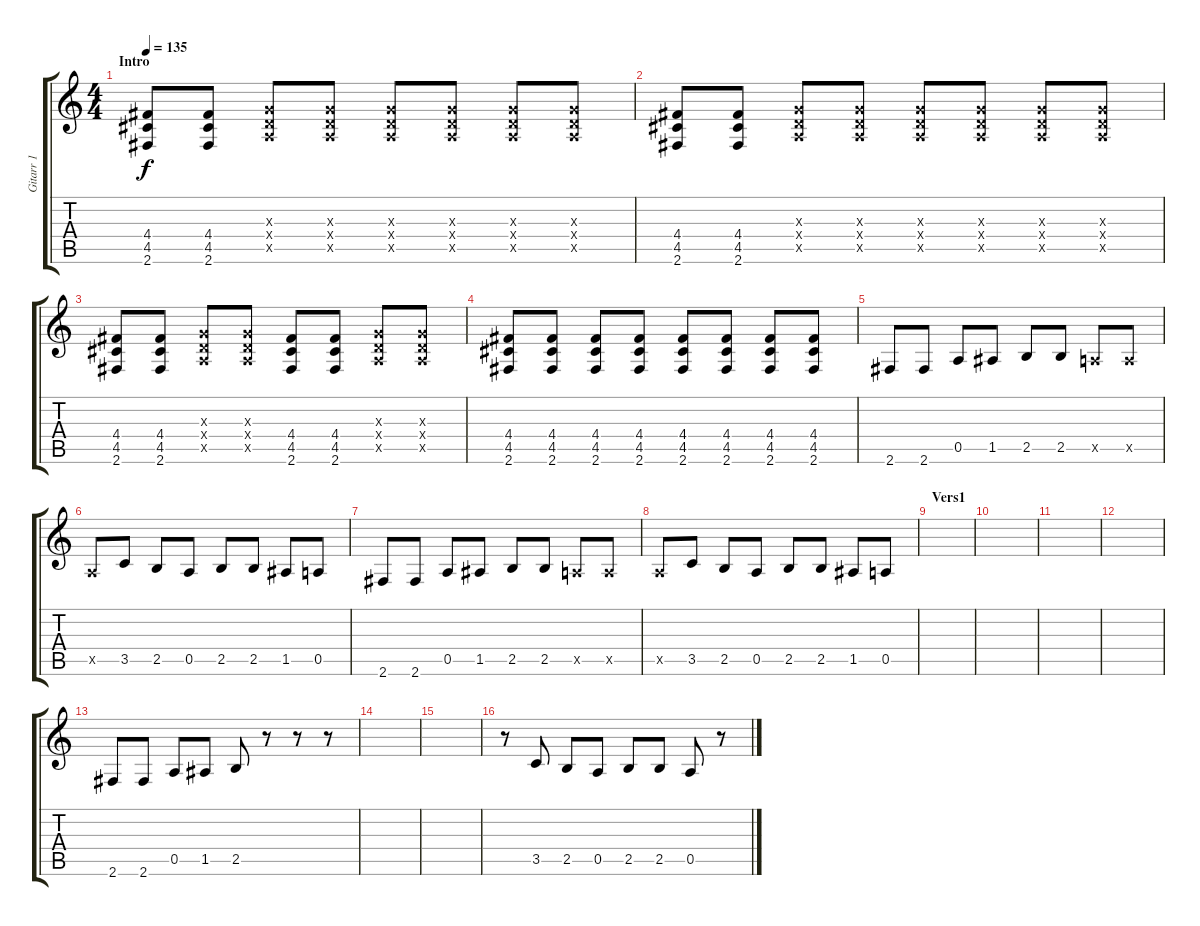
\track ("Gitarr 1" "Gitarr 1") {instrument distortionguitar}
\staff {score tabs}
\tuning (E4 B3 G3 D3 A2 E2) {hide}
\ts (4 4)
\section ("" "Intro")
\tempo 135
\clef g2
\ks c
(4.4 4.5 2.6).8{dy f instrument distortionguitar} (4.4 4.5 2.6).8 (0.3{x} 0.4{x} 0.5{x}).8 (0.3{x} 0.4{x} 0.5{x}).8 (0.3{x} 0.4{x} 0.5{x}).8 (0.3{x} 0.4{x} 0.5{x}).8 (0.3{x} 0.4{x} 0.5{x}).8 (0.3{x} 0.4{x} 0.5{x}).8 |
(4.4 4.5 2.6).8 (4.4 4.5 2.6).8 (0.3{x} 0.4{x} 0.5{x}).8 (0.3{x} 0.4{x} 0.5{x}).8 (0.3{x} 0.4{x} 0.5{x}).8 (0.3{x} 0.4{x} 0.5{x}).8 (0.3{x} 0.4{x} 0.5{x}).8 (0.3{x} 0.4{x} 0.5{x}).8 |
(4.4 4.5 2.6).8 (4.4 4.5 2.6).8 (0.3{x} 0.4{x} 0.5{x}).8 (0.3{x} 0.4{x} 0.5{x}).8 (4.4 4.5 2.6).8 (4.4 4.5 2.6).8 (0.3{x} 0.4{x} 0.5{x}).8 (0.3{x} 0.4{x} 0.5{x}).8 |
(4.4 4.5 2.6).8 (4.4 4.5 2.6).8 (4.4 4.5 2.6).8 (4.4 4.5 2.6).8 (4.4 4.5 2.6).8 (4.4 4.5 2.6).8 (4.4 4.5 2.6).8 (4.4 4.5 2.6).8 |
2.6.8 2.6.8 0.5.8 1.5.8 2.5.8 2.5.8 0.5{x}.8 0.5{x}.8 |
0.5{x}.8 3.5.8 2.5.8 0.5.8 2.5.8 2.5.8 1.5.8 0.5.8 |
2.6.8 2.6.8 0.5.8 1.5.8 2.5.8 2.5.8 0.5{x}.8 0.5{x}.8 |
0.5{x}.8 3.5.8 2.5.8 0.5.8 2.5.8 2.5.8 1.5.8 0.5.8 |
\section ("" "Vers1")
|
|
|
|
2.6.8 2.6.8 0.5.8 1.5.8 2.5.8 r.8 r.8 r.8 |
|
|
r.8 3.5.8 2.5.8 0.5.8 2.5.8 2.5.8 0.5.8 r.8
